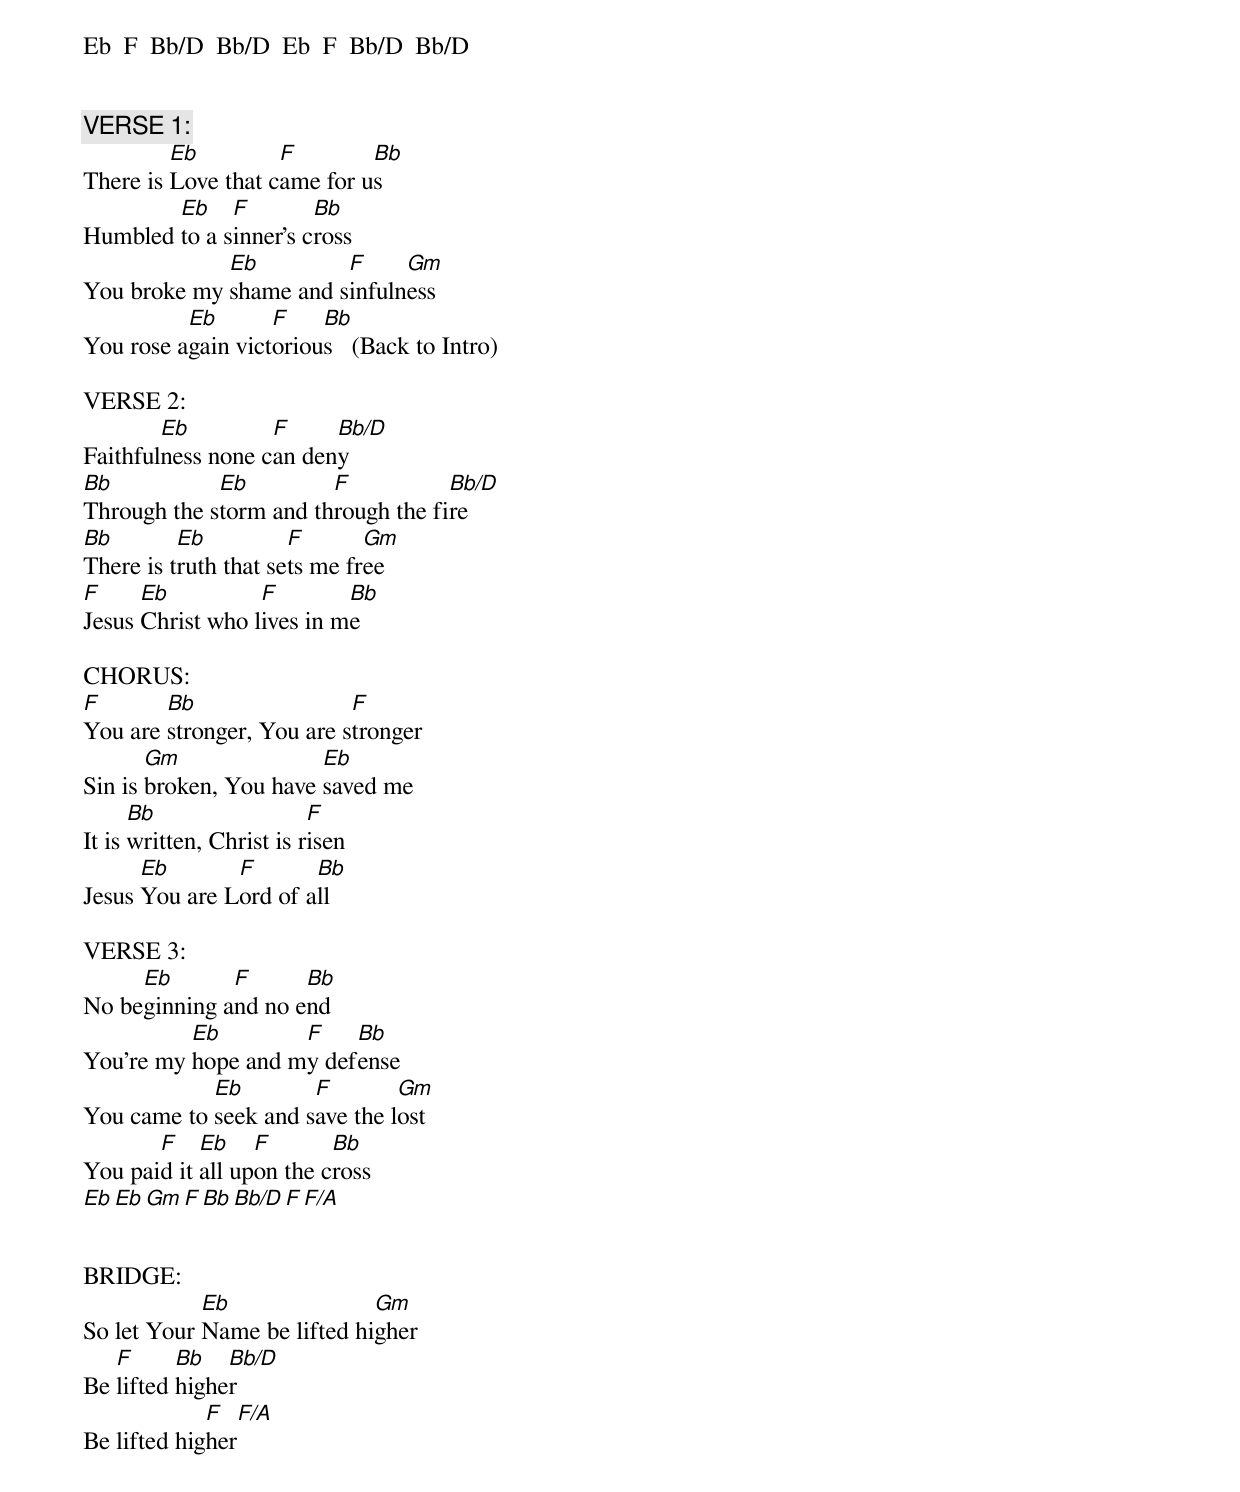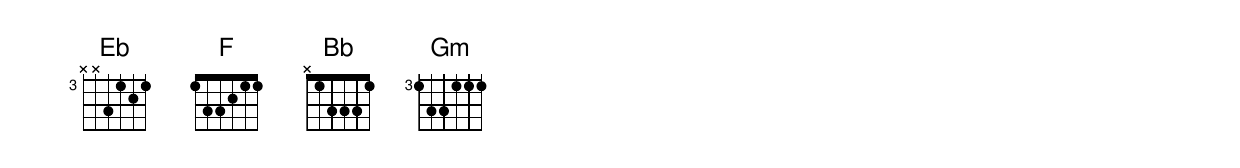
Eb  F  Bb/D  Bb/D  Eb  F  Bb/D  Bb/D


VERSE 1:
         Eb         F        Bb
There is Love that came for us
        Eb    F        Bb
Humbled to a sinner's cross
             Eb         F     Gm
You broke my shame and sinfulness
          Eb       F    Bb
You rose again victorious   (Back to Intro)

VERSE 2:
        Eb         F     Bb/D
Faithfulness none can deny
Bb           Eb         F           Bb/D
Through the storm and through the fire
Bb        Eb          F       Gm
There is truth that sets me free
F     Eb          F        Bb
Jesus Christ who lives in me

CHORUS:
F       Bb                 F
You are stronger, You are stronger
       Gm               Eb
Sin is broken, You have saved me
      Bb                  F
It is written, Christ is risen
      Eb       F       Bb
Jesus You are Lord of all

VERSE 3:
     Eb       F      Bb
No beginning and no end
          Eb        F    Bb
You’re my hope and my defense
            Eb        F        Gm
You came to seek and save the lost
       F    Eb    F       Bb
You paid it all upon the cross
Eb  Eb  Gm  F  Bb  Bb/D  F  F/A


BRIDGE:
            Eb               Gm
So let Your Name be lifted higher
   F      Bb   Bb/D
Be lifted higher
             F  F/A
Be lifted higher
